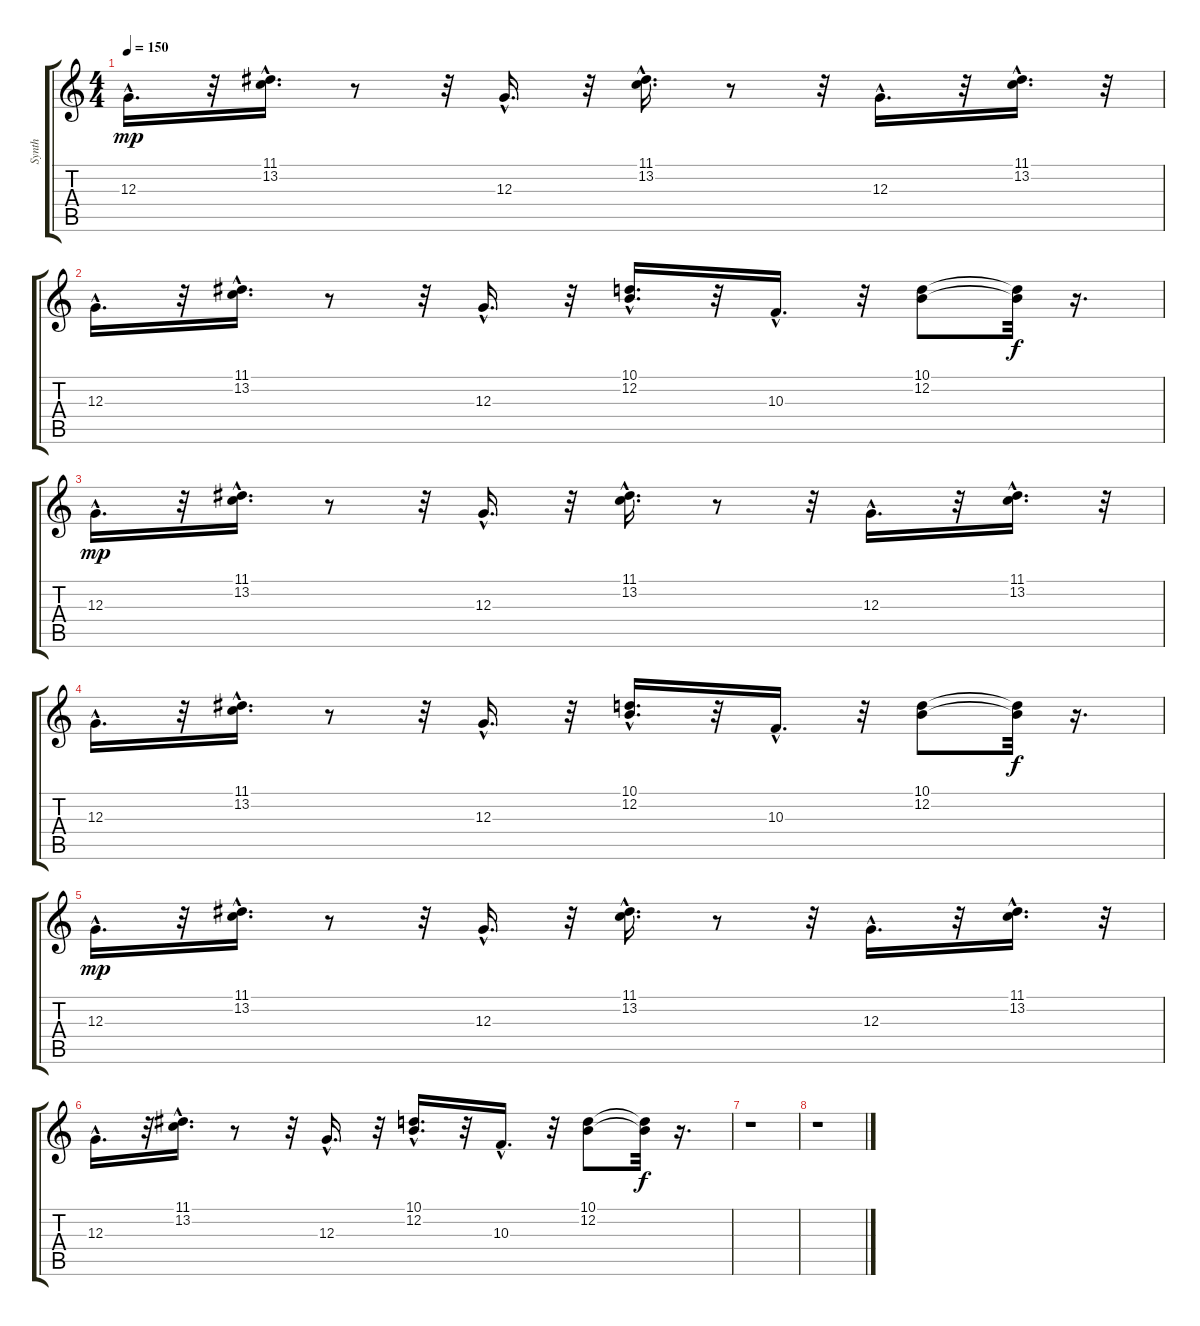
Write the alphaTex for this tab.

\track ("Synth" "Synth") {instrument stringensemble1}
\staff {score tabs}
\tuning (E4 B3 G3 D3 A2 E2) {hide}
\ts (4 4)
\tempo 150
\clef g2
\ks c
12.3{hac}.16{d dy mp} r.32 (11.1{hac} 13.2{hac}).16{d} r.8 r.32 12.3{hac}.16{d} r.32 (11.1{hac} 13.2{hac}).16{d} r.8 r.32 12.3{hac}.16{d} r.32 (11.1{hac} 13.2{hac}).16{d} r.32 |
12.3{hac}.16{d} r.32 (11.1{hac} 13.2{hac}).16{d} r.8 r.32 12.3{hac}.16{d} r.32 (10.1{hac} 12.2{hac}).16{d} r.32 10.3{hac}.16{d} r.32 (10.1 12.2).8 (10.1{t} 12.2{t}).32{dy f} r.16{d} |
12.3{hac}.16{d dy mp} r.32 (11.1{hac} 13.2{hac}).16{d} r.8 r.32 12.3{hac}.16{d} r.32 (11.1{hac} 13.2{hac}).16{d} r.8 r.32 12.3{hac}.16{d} r.32 (11.1{hac} 13.2{hac}).16{d} r.32 |
12.3{hac}.16{d} r.32 (11.1{hac} 13.2{hac}).16{d} r.8 r.32 12.3{hac}.16{d} r.32 (10.1{hac} 12.2{hac}).16{d} r.32 10.3{hac}.16{d} r.32 (10.1 12.2).8 (10.1{t} 12.2{t}).32{dy f} r.16{d} |
12.3{hac}.16{d dy mp} r.32 (11.1{hac} 13.2{hac}).16{d} r.8 r.32 12.3{hac}.16{d} r.32 (11.1{hac} 13.2{hac}).16{d} r.8 r.32 12.3{hac}.16{d} r.32 (11.1{hac} 13.2{hac}).16{d} r.32 |
12.3{hac}.16{d} r.32 (11.1{hac} 13.2{hac}).16{d} r.8 r.32 12.3{hac}.16{d} r.32 (10.1{hac} 12.2{hac}).16{d} r.32 10.3{hac}.16{d} r.32 (10.1 12.2).8 (10.1{t} 12.2{t}).32{dy f} r.16{d} |
r.1 |
r.1
